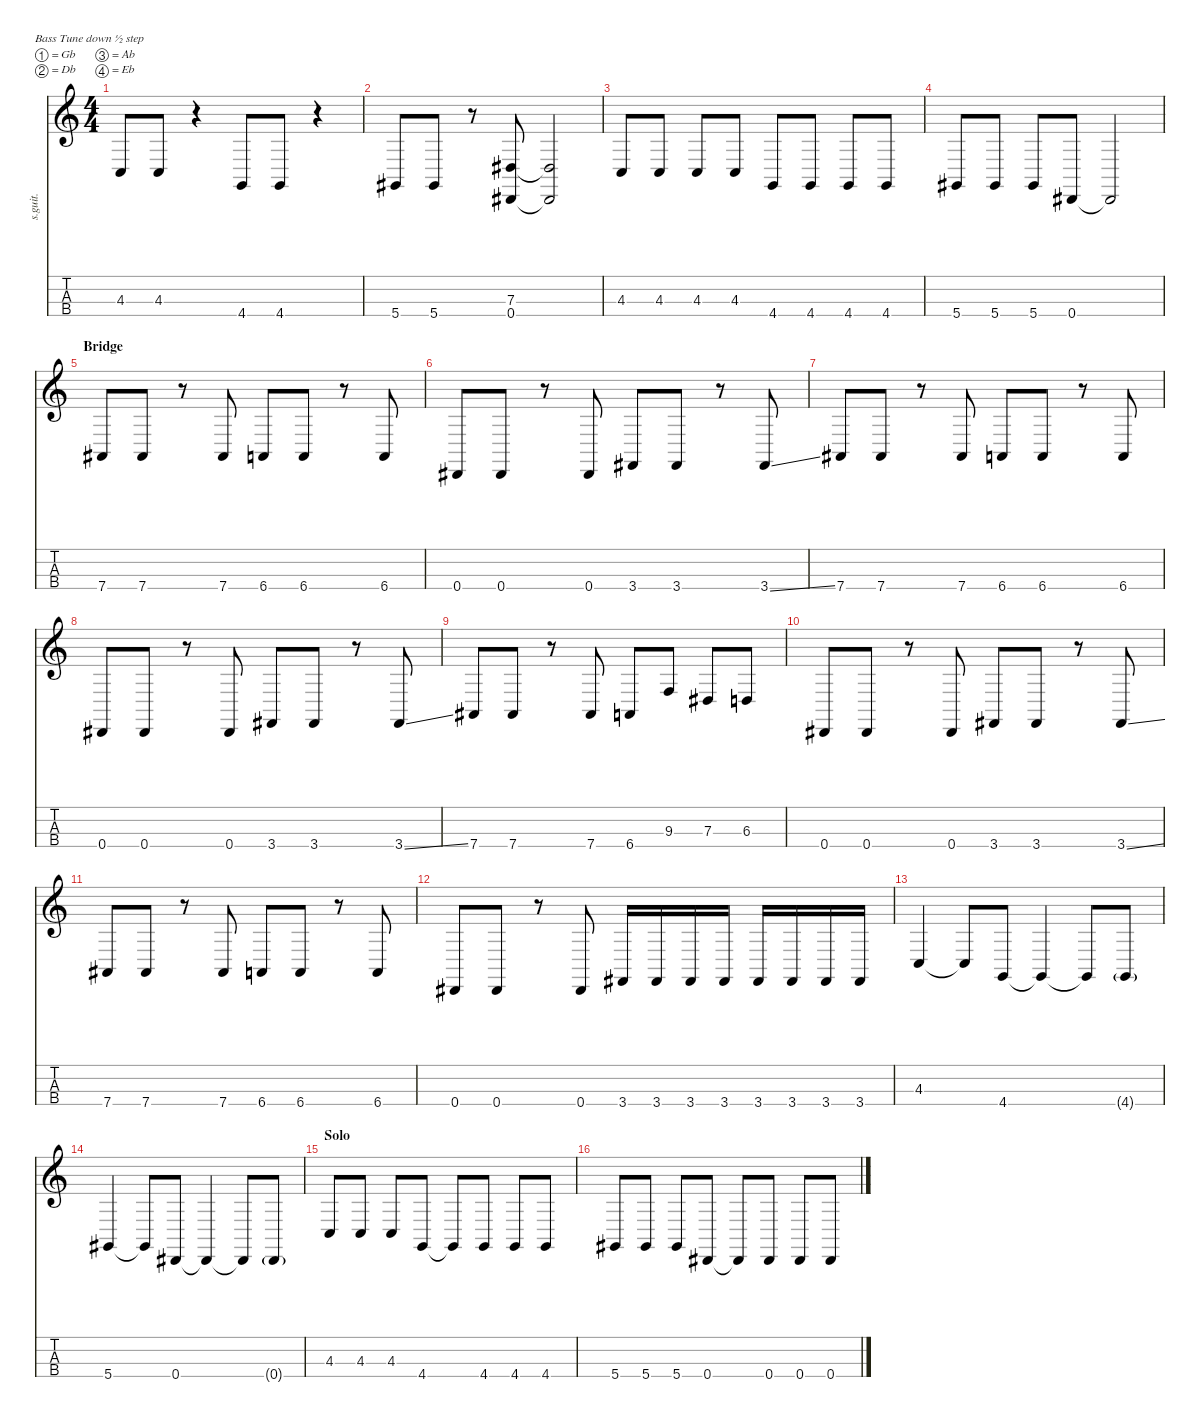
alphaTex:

\defaultSystemsLayout 4
\hideDynamics
\bracketExtendMode nobrackets
\track ("Bass (Matt Sharp)" "s.guit.") {instrument electricbasspick}
\staff {score tabs}
\tuning (Gb2 Db2 Ab1 Eb1)
\ts (4 4)
\tempo (76 hide)
\clef g2
\ks c
4.3.8{lyrics (0 "") lyrics (1 "") lyrics (2 "") lyrics (3 "") lyrics (4 "") lyrics (5 "") lyrics (6 "") lyrics (7 "") lyrics (8 "") lyrics (9 "") dy f} 4.3.8{lyrics (0 "") lyrics (1 "") lyrics (2 "") lyrics (3 "") lyrics (4 "") lyrics (5 "") lyrics (6 "") lyrics (7 "") lyrics (8 "") lyrics (9 "")} r.4 4.4.8{lyrics (0 "") lyrics (1 "") lyrics (2 "") lyrics (3 "") lyrics (4 "") lyrics (5 "") lyrics (6 "") lyrics (7 "") lyrics (8 "") lyrics (9 "")} 4.4.8{lyrics (0 "") lyrics (1 "") lyrics (2 "") lyrics (3 "") lyrics (4 "") lyrics (5 "") lyrics (6 "") lyrics (7 "") lyrics (8 "") lyrics (9 "")} r.4 |
5.4{acc #}.8{lyrics (0 "") lyrics (1 "") lyrics (2 "") lyrics (3 "") lyrics (4 "") lyrics (5 "") lyrics (6 "") lyrics (7 "") lyrics (8 "") lyrics (9 "")} 5.4{acc #}.8{lyrics (0 "") lyrics (1 "") lyrics (2 "") lyrics (3 "") lyrics (4 "") lyrics (5 "") lyrics (6 "") lyrics (7 "") lyrics (8 "") lyrics (9 "")} r.8 (0.4{acc #} 7.3{acc #}).8{lyrics (0 "") lyrics (1 "") lyrics (2 "") lyrics (3 "") lyrics (4 "") lyrics (5 "") lyrics (6 "") lyrics (7 "") lyrics (8 "") lyrics (9 "")} (0.4{t acc #} 7.3{t acc #}).2{lyrics (0 "") lyrics (1 "") lyrics (2 "") lyrics (3 "") lyrics (4 "") lyrics (5 "") lyrics (6 "") lyrics (7 "") lyrics (8 "") lyrics (9 "")} |
4.3.8{lyrics (0 "") lyrics (1 "") lyrics (2 "") lyrics (3 "") lyrics (4 "") lyrics (5 "") lyrics (6 "") lyrics (7 "") lyrics (8 "") lyrics (9 "")} 4.3.8{lyrics (0 "") lyrics (1 "") lyrics (2 "") lyrics (3 "") lyrics (4 "") lyrics (5 "") lyrics (6 "") lyrics (7 "") lyrics (8 "") lyrics (9 "")} 4.3.8{lyrics (0 "") lyrics (1 "") lyrics (2 "") lyrics (3 "") lyrics (4 "") lyrics (5 "") lyrics (6 "") lyrics (7 "") lyrics (8 "") lyrics (9 "")} 4.3.8{lyrics (0 "") lyrics (1 "") lyrics (2 "") lyrics (3 "") lyrics (4 "") lyrics (5 "") lyrics (6 "") lyrics (7 "") lyrics (8 "") lyrics (9 "")} 4.4.8{lyrics (0 "") lyrics (1 "") lyrics (2 "") lyrics (3 "") lyrics (4 "") lyrics (5 "") lyrics (6 "") lyrics (7 "") lyrics (8 "") lyrics (9 "")} 4.4.8{lyrics (0 "") lyrics (1 "") lyrics (2 "") lyrics (3 "") lyrics (4 "") lyrics (5 "") lyrics (6 "") lyrics (7 "") lyrics (8 "") lyrics (9 "")} 4.4.8{lyrics (0 "") lyrics (1 "") lyrics (2 "") lyrics (3 "") lyrics (4 "") lyrics (5 "") lyrics (6 "") lyrics (7 "") lyrics (8 "") lyrics (9 "")} 4.4.8{lyrics (0 "") lyrics (1 "") lyrics (2 "") lyrics (3 "") lyrics (4 "") lyrics (5 "") lyrics (6 "") lyrics (7 "") lyrics (8 "") lyrics (9 "")} |
5.4{acc #}.8{lyrics (0 "") lyrics (1 "") lyrics (2 "") lyrics (3 "") lyrics (4 "") lyrics (5 "") lyrics (6 "") lyrics (7 "") lyrics (8 "") lyrics (9 "")} 5.4{acc #}.8{lyrics (0 "") lyrics (1 "") lyrics (2 "") lyrics (3 "") lyrics (4 "") lyrics (5 "") lyrics (6 "") lyrics (7 "") lyrics (8 "") lyrics (9 "")} 5.4{acc #}.8{lyrics (0 "") lyrics (1 "") lyrics (2 "") lyrics (3 "") lyrics (4 "") lyrics (5 "") lyrics (6 "") lyrics (7 "") lyrics (8 "") lyrics (9 "")} 0.4{acc #}.8{lyrics (0 "") lyrics (1 "") lyrics (2 "") lyrics (3 "") lyrics (4 "") lyrics (5 "") lyrics (6 "") lyrics (7 "") lyrics (8 "") lyrics (9 "")} 0.4{t acc #}.2{lyrics (0 "") lyrics (1 "") lyrics (2 "") lyrics (3 "") lyrics (4 "") lyrics (5 "") lyrics (6 "") lyrics (7 "") lyrics (8 "") lyrics (9 "")} |
\section ("" "Bridge")
7.4{acc #}.8{lyrics (0 "") lyrics (1 "") lyrics (2 "") lyrics (3 "") lyrics (4 "") lyrics (5 "") lyrics (6 "") lyrics (7 "") lyrics (8 "") lyrics (9 "")} 7.4{acc #}.8{lyrics (0 "") lyrics (1 "") lyrics (2 "") lyrics (3 "") lyrics (4 "") lyrics (5 "") lyrics (6 "") lyrics (7 "") lyrics (8 "") lyrics (9 "")} r.8 7.4{acc #}.8{lyrics (0 "") lyrics (1 "") lyrics (2 "") lyrics (3 "") lyrics (4 "") lyrics (5 "") lyrics (6 "") lyrics (7 "") lyrics (8 "") lyrics (9 "")} 6.4.8{lyrics (0 "") lyrics (1 "") lyrics (2 "") lyrics (3 "") lyrics (4 "") lyrics (5 "") lyrics (6 "") lyrics (7 "") lyrics (8 "") lyrics (9 "")} 6.4.8{lyrics (0 "") lyrics (1 "") lyrics (2 "") lyrics (3 "") lyrics (4 "") lyrics (5 "") lyrics (6 "") lyrics (7 "") lyrics (8 "") lyrics (9 "")} r.8 6.4.8{lyrics (0 "") lyrics (1 "") lyrics (2 "") lyrics (3 "") lyrics (4 "") lyrics (5 "") lyrics (6 "") lyrics (7 "") lyrics (8 "") lyrics (9 "")} |
0.4{acc #}.8{lyrics (0 "") lyrics (1 "") lyrics (2 "") lyrics (3 "") lyrics (4 "") lyrics (5 "") lyrics (6 "") lyrics (7 "") lyrics (8 "") lyrics (9 "")} 0.4{acc #}.8{lyrics (0 "") lyrics (1 "") lyrics (2 "") lyrics (3 "") lyrics (4 "") lyrics (5 "") lyrics (6 "") lyrics (7 "") lyrics (8 "") lyrics (9 "")} r.8 0.4{acc #}.8{lyrics (0 "") lyrics (1 "") lyrics (2 "") lyrics (3 "") lyrics (4 "") lyrics (5 "") lyrics (6 "") lyrics (7 "") lyrics (8 "") lyrics (9 "")} 3.4{acc #}.8{lyrics (0 "") lyrics (1 "") lyrics (2 "") lyrics (3 "") lyrics (4 "") lyrics (5 "") lyrics (6 "") lyrics (7 "") lyrics (8 "") lyrics (9 "")} 3.4{acc #}.8{lyrics (0 "") lyrics (1 "") lyrics (2 "") lyrics (3 "") lyrics (4 "") lyrics (5 "") lyrics (6 "") lyrics (7 "") lyrics (8 "") lyrics (9 "")} r.8 3.4{ss acc #}.8{lyrics (0 "") lyrics (1 "") lyrics (2 "") lyrics (3 "") lyrics (4 "") lyrics (5 "") lyrics (6 "") lyrics (7 "") lyrics (8 "") lyrics (9 "")} |
7.4{acc #}.8{lyrics (0 "") lyrics (1 "") lyrics (2 "") lyrics (3 "") lyrics (4 "") lyrics (5 "") lyrics (6 "") lyrics (7 "") lyrics (8 "") lyrics (9 "")} 7.4{acc #}.8{lyrics (0 "") lyrics (1 "") lyrics (2 "") lyrics (3 "") lyrics (4 "") lyrics (5 "") lyrics (6 "") lyrics (7 "") lyrics (8 "") lyrics (9 "")} r.8 7.4{acc #}.8{lyrics (0 "") lyrics (1 "") lyrics (2 "") lyrics (3 "") lyrics (4 "") lyrics (5 "") lyrics (6 "") lyrics (7 "") lyrics (8 "") lyrics (9 "")} 6.4.8{lyrics (0 "") lyrics (1 "") lyrics (2 "") lyrics (3 "") lyrics (4 "") lyrics (5 "") lyrics (6 "") lyrics (7 "") lyrics (8 "") lyrics (9 "")} 6.4.8{lyrics (0 "") lyrics (1 "") lyrics (2 "") lyrics (3 "") lyrics (4 "") lyrics (5 "") lyrics (6 "") lyrics (7 "") lyrics (8 "") lyrics (9 "")} r.8 6.4.8{lyrics (0 "") lyrics (1 "") lyrics (2 "") lyrics (3 "") lyrics (4 "") lyrics (5 "") lyrics (6 "") lyrics (7 "") lyrics (8 "") lyrics (9 "")} |
0.4{acc #}.8{lyrics (0 "") lyrics (1 "") lyrics (2 "") lyrics (3 "") lyrics (4 "") lyrics (5 "") lyrics (6 "") lyrics (7 "") lyrics (8 "") lyrics (9 "")} 0.4{acc #}.8{lyrics (0 "") lyrics (1 "") lyrics (2 "") lyrics (3 "") lyrics (4 "") lyrics (5 "") lyrics (6 "") lyrics (7 "") lyrics (8 "") lyrics (9 "")} r.8 0.4{acc #}.8{lyrics (0 "") lyrics (1 "") lyrics (2 "") lyrics (3 "") lyrics (4 "") lyrics (5 "") lyrics (6 "") lyrics (7 "") lyrics (8 "") lyrics (9 "")} 3.4{acc #}.8{lyrics (0 "") lyrics (1 "") lyrics (2 "") lyrics (3 "") lyrics (4 "") lyrics (5 "") lyrics (6 "") lyrics (7 "") lyrics (8 "") lyrics (9 "")} 3.4{acc #}.8{lyrics (0 "") lyrics (1 "") lyrics (2 "") lyrics (3 "") lyrics (4 "") lyrics (5 "") lyrics (6 "") lyrics (7 "") lyrics (8 "") lyrics (9 "")} r.8 3.4{ss acc #}.8{lyrics (0 "") lyrics (1 "") lyrics (2 "") lyrics (3 "") lyrics (4 "") lyrics (5 "") lyrics (6 "") lyrics (7 "") lyrics (8 "") lyrics (9 "")} |
7.4{acc #}.8{lyrics (0 "") lyrics (1 "") lyrics (2 "") lyrics (3 "") lyrics (4 "") lyrics (5 "") lyrics (6 "") lyrics (7 "") lyrics (8 "") lyrics (9 "")} 7.4{acc #}.8{lyrics (0 "") lyrics (1 "") lyrics (2 "") lyrics (3 "") lyrics (4 "") lyrics (5 "") lyrics (6 "") lyrics (7 "") lyrics (8 "") lyrics (9 "")} r.8 7.4{acc #}.8{lyrics (0 "") lyrics (1 "") lyrics (2 "") lyrics (3 "") lyrics (4 "") lyrics (5 "") lyrics (6 "") lyrics (7 "") lyrics (8 "") lyrics (9 "")} 6.4.8{lyrics (0 "") lyrics (1 "") lyrics (2 "") lyrics (3 "") lyrics (4 "") lyrics (5 "") lyrics (6 "") lyrics (7 "") lyrics (8 "") lyrics (9 "")} 9.3.8{lyrics (0 "") lyrics (1 "") lyrics (2 "") lyrics (3 "") lyrics (4 "") lyrics (5 "") lyrics (6 "") lyrics (7 "") lyrics (8 "") lyrics (9 "")} 7.3{acc #}.8{lyrics (0 "") lyrics (1 "") lyrics (2 "") lyrics (3 "") lyrics (4 "") lyrics (5 "") lyrics (6 "") lyrics (7 "") lyrics (8 "") lyrics (9 "")} 6.3.8{lyrics (0 "") lyrics (1 "") lyrics (2 "") lyrics (3 "") lyrics (4 "") lyrics (5 "") lyrics (6 "") lyrics (7 "") lyrics (8 "") lyrics (9 "")} |
0.4{acc #}.8{lyrics (0 "") lyrics (1 "") lyrics (2 "") lyrics (3 "") lyrics (4 "") lyrics (5 "") lyrics (6 "") lyrics (7 "") lyrics (8 "") lyrics (9 "")} 0.4{acc #}.8{lyrics (0 "") lyrics (1 "") lyrics (2 "") lyrics (3 "") lyrics (4 "") lyrics (5 "") lyrics (6 "") lyrics (7 "") lyrics (8 "") lyrics (9 "")} r.8 0.4{acc #}.8{lyrics (0 "") lyrics (1 "") lyrics (2 "") lyrics (3 "") lyrics (4 "") lyrics (5 "") lyrics (6 "") lyrics (7 "") lyrics (8 "") lyrics (9 "")} 3.4{acc #}.8{lyrics (0 "") lyrics (1 "") lyrics (2 "") lyrics (3 "") lyrics (4 "") lyrics (5 "") lyrics (6 "") lyrics (7 "") lyrics (8 "") lyrics (9 "")} 3.4{acc #}.8{lyrics (0 "") lyrics (1 "") lyrics (2 "") lyrics (3 "") lyrics (4 "") lyrics (5 "") lyrics (6 "") lyrics (7 "") lyrics (8 "") lyrics (9 "")} r.8 3.4{ss acc #}.8{lyrics (0 "") lyrics (1 "") lyrics (2 "") lyrics (3 "") lyrics (4 "") lyrics (5 "") lyrics (6 "") lyrics (7 "") lyrics (8 "") lyrics (9 "")} |
7.4{acc #}.8{lyrics (0 "") lyrics (1 "") lyrics (2 "") lyrics (3 "") lyrics (4 "") lyrics (5 "") lyrics (6 "") lyrics (7 "") lyrics (8 "") lyrics (9 "")} 7.4{acc #}.8{lyrics (0 "") lyrics (1 "") lyrics (2 "") lyrics (3 "") lyrics (4 "") lyrics (5 "") lyrics (6 "") lyrics (7 "") lyrics (8 "") lyrics (9 "")} r.8 7.4{acc #}.8{lyrics (0 "") lyrics (1 "") lyrics (2 "") lyrics (3 "") lyrics (4 "") lyrics (5 "") lyrics (6 "") lyrics (7 "") lyrics (8 "") lyrics (9 "")} 6.4.8{lyrics (0 "") lyrics (1 "") lyrics (2 "") lyrics (3 "") lyrics (4 "") lyrics (5 "") lyrics (6 "") lyrics (7 "") lyrics (8 "") lyrics (9 "")} 6.4.8{lyrics (0 "") lyrics (1 "") lyrics (2 "") lyrics (3 "") lyrics (4 "") lyrics (5 "") lyrics (6 "") lyrics (7 "") lyrics (8 "") lyrics (9 "")} r.8 6.4.8{lyrics (0 "") lyrics (1 "") lyrics (2 "") lyrics (3 "") lyrics (4 "") lyrics (5 "") lyrics (6 "") lyrics (7 "") lyrics (8 "") lyrics (9 "")} |
0.4{acc #}.8{lyrics (0 "") lyrics (1 "") lyrics (2 "") lyrics (3 "") lyrics (4 "") lyrics (5 "") lyrics (6 "") lyrics (7 "") lyrics (8 "") lyrics (9 "")} 0.4{acc #}.8{lyrics (0 "") lyrics (1 "") lyrics (2 "") lyrics (3 "") lyrics (4 "") lyrics (5 "") lyrics (6 "") lyrics (7 "") lyrics (8 "") lyrics (9 "")} r.8 0.4{acc #}.8{lyrics (0 "") lyrics (1 "") lyrics (2 "") lyrics (3 "") lyrics (4 "") lyrics (5 "") lyrics (6 "") lyrics (7 "") lyrics (8 "") lyrics (9 "")} 3.4{acc #}.16{lyrics (0 "") lyrics (1 "") lyrics (2 "") lyrics (3 "") lyrics (4 "") lyrics (5 "") lyrics (6 "") lyrics (7 "") lyrics (8 "") lyrics (9 "")} 3.4{acc #}.16{lyrics (0 "") lyrics (1 "") lyrics (2 "") lyrics (3 "") lyrics (4 "") lyrics (5 "") lyrics (6 "") lyrics (7 "") lyrics (8 "") lyrics (9 "")} 3.4{acc #}.16{lyrics (0 "") lyrics (1 "") lyrics (2 "") lyrics (3 "") lyrics (4 "") lyrics (5 "") lyrics (6 "") lyrics (7 "") lyrics (8 "") lyrics (9 "")} 3.4{acc #}.16{lyrics (0 "") lyrics (1 "") lyrics (2 "") lyrics (3 "") lyrics (4 "") lyrics (5 "") lyrics (6 "") lyrics (7 "") lyrics (8 "") lyrics (9 "")} 3.4{acc #}.16{lyrics (0 "") lyrics (1 "") lyrics (2 "") lyrics (3 "") lyrics (4 "") lyrics (5 "") lyrics (6 "") lyrics (7 "") lyrics (8 "") lyrics (9 "")} 3.4{acc #}.16{lyrics (0 "") lyrics (1 "") lyrics (2 "") lyrics (3 "") lyrics (4 "") lyrics (5 "") lyrics (6 "") lyrics (7 "") lyrics (8 "") lyrics (9 "")} 3.4{acc #}.16{lyrics (0 "") lyrics (1 "") lyrics (2 "") lyrics (3 "") lyrics (4 "") lyrics (5 "") lyrics (6 "") lyrics (7 "") lyrics (8 "") lyrics (9 "")} 3.4{acc #}.16{lyrics (0 "") lyrics (1 "") lyrics (2 "") lyrics (3 "") lyrics (4 "") lyrics (5 "") lyrics (6 "") lyrics (7 "") lyrics (8 "") lyrics (9 "")} |
4.3.4{lyrics (0 "") lyrics (1 "") lyrics (2 "") lyrics (3 "") lyrics (4 "") lyrics (5 "") lyrics (6 "") lyrics (7 "") lyrics (8 "") lyrics (9 "")} 4.3{t}.8{lyrics (0 "") lyrics (1 "") lyrics (2 "") lyrics (3 "") lyrics (4 "") lyrics (5 "") lyrics (6 "") lyrics (7 "") lyrics (8 "") lyrics (9 "")} 4.4.8{lyrics (0 "") lyrics (1 "") lyrics (2 "") lyrics (3 "") lyrics (4 "") lyrics (5 "") lyrics (6 "") lyrics (7 "") lyrics (8 "") lyrics (9 "")} 4.4{t}.4{lyrics (0 "") lyrics (1 "") lyrics (2 "") lyrics (3 "") lyrics (4 "") lyrics (5 "") lyrics (6 "") lyrics (7 "") lyrics (8 "") lyrics (9 "")} 4.4{t}.8{lyrics (0 "") lyrics (1 "") lyrics (2 "") lyrics (3 "") lyrics (4 "") lyrics (5 "") lyrics (6 "") lyrics (7 "") lyrics (8 "") lyrics (9 "")} 4.4{g}.8{lyrics (0 "") lyrics (1 "") lyrics (2 "") lyrics (3 "") lyrics (4 "") lyrics (5 "") lyrics (6 "") lyrics (7 "") lyrics (8 "") lyrics (9 "") dy mp} |
5.4{acc #}.4{lyrics (0 "") lyrics (1 "") lyrics (2 "") lyrics (3 "") lyrics (4 "") lyrics (5 "") lyrics (6 "") lyrics (7 "") lyrics (8 "") lyrics (9 "") dy f} 5.4{t acc #}.8{lyrics (0 "") lyrics (1 "") lyrics (2 "") lyrics (3 "") lyrics (4 "") lyrics (5 "") lyrics (6 "") lyrics (7 "") lyrics (8 "") lyrics (9 "")} 0.4{acc #}.8{lyrics (0 "") lyrics (1 "") lyrics (2 "") lyrics (3 "") lyrics (4 "") lyrics (5 "") lyrics (6 "") lyrics (7 "") lyrics (8 "") lyrics (9 "")} 0.4{t acc #}.4{lyrics (0 "") lyrics (1 "") lyrics (2 "") lyrics (3 "") lyrics (4 "") lyrics (5 "") lyrics (6 "") lyrics (7 "") lyrics (8 "") lyrics (9 "")} 0.4{t acc #}.8{lyrics (0 "") lyrics (1 "") lyrics (2 "") lyrics (3 "") lyrics (4 "") lyrics (5 "") lyrics (6 "") lyrics (7 "") lyrics (8 "") lyrics (9 "")} 0.4{g acc #}.8{lyrics (0 "") lyrics (1 "") lyrics (2 "") lyrics (3 "") lyrics (4 "") lyrics (5 "") lyrics (6 "") lyrics (7 "") lyrics (8 "") lyrics (9 "") dy mp} |
\section ("" "Solo")
4.3.8{lyrics (0 "") lyrics (1 "") lyrics (2 "") lyrics (3 "") lyrics (4 "") lyrics (5 "") lyrics (6 "") lyrics (7 "") lyrics (8 "") lyrics (9 "") dy f} 4.3.8{lyrics (0 "") lyrics (1 "") lyrics (2 "") lyrics (3 "") lyrics (4 "") lyrics (5 "") lyrics (6 "") lyrics (7 "") lyrics (8 "") lyrics (9 "")} 4.3.8{lyrics (0 "") lyrics (1 "") lyrics (2 "") lyrics (3 "") lyrics (4 "") lyrics (5 "") lyrics (6 "") lyrics (7 "") lyrics (8 "") lyrics (9 "")} 4.4.8{lyrics (0 "") lyrics (1 "") lyrics (2 "") lyrics (3 "") lyrics (4 "") lyrics (5 "") lyrics (6 "") lyrics (7 "") lyrics (8 "") lyrics (9 "")} 4.4{t}.8{lyrics (0 "") lyrics (1 "") lyrics (2 "") lyrics (3 "") lyrics (4 "") lyrics (5 "") lyrics (6 "") lyrics (7 "") lyrics (8 "") lyrics (9 "")} 4.4.8{lyrics (0 "") lyrics (1 "") lyrics (2 "") lyrics (3 "") lyrics (4 "") lyrics (5 "") lyrics (6 "") lyrics (7 "") lyrics (8 "") lyrics (9 "")} 4.4.8{lyrics (0 "") lyrics (1 "") lyrics (2 "") lyrics (3 "") lyrics (4 "") lyrics (5 "") lyrics (6 "") lyrics (7 "") lyrics (8 "") lyrics (9 "")} 4.4.8{lyrics (0 "") lyrics (1 "") lyrics (2 "") lyrics (3 "") lyrics (4 "") lyrics (5 "") lyrics (6 "") lyrics (7 "") lyrics (8 "") lyrics (9 "")} |
5.4{acc #}.8{lyrics (0 "") lyrics (1 "") lyrics (2 "") lyrics (3 "") lyrics (4 "") lyrics (5 "") lyrics (6 "") lyrics (7 "") lyrics (8 "") lyrics (9 "")} 5.4{acc #}.8{lyrics (0 "") lyrics (1 "") lyrics (2 "") lyrics (3 "") lyrics (4 "") lyrics (5 "") lyrics (6 "") lyrics (7 "") lyrics (8 "") lyrics (9 "")} 5.4{acc #}.8{lyrics (0 "") lyrics (1 "") lyrics (2 "") lyrics (3 "") lyrics (4 "") lyrics (5 "") lyrics (6 "") lyrics (7 "") lyrics (8 "") lyrics (9 "")} 0.4{acc #}.8{lyrics (0 "") lyrics (1 "") lyrics (2 "") lyrics (3 "") lyrics (4 "") lyrics (5 "") lyrics (6 "") lyrics (7 "") lyrics (8 "") lyrics (9 "")} 0.4{t acc #}.8{lyrics (0 "") lyrics (1 "") lyrics (2 "") lyrics (3 "") lyrics (4 "") lyrics (5 "") lyrics (6 "") lyrics (7 "") lyrics (8 "") lyrics (9 "")} 0.4{acc #}.8{lyrics (0 "") lyrics (1 "") lyrics (2 "") lyrics (3 "") lyrics (4 "") lyrics (5 "") lyrics (6 "") lyrics (7 "") lyrics (8 "") lyrics (9 "")} 0.4{acc #}.8{lyrics (0 "") lyrics (1 "") lyrics (2 "") lyrics (3 "") lyrics (4 "") lyrics (5 "") lyrics (6 "") lyrics (7 "") lyrics (8 "") lyrics (9 "")} 0.4{acc #}.8{lyrics (0 "") lyrics (1 "") lyrics (2 "") lyrics (3 "") lyrics (4 "") lyrics (5 "") lyrics (6 "") lyrics (7 "") lyrics (8 "") lyrics (9 "")}
